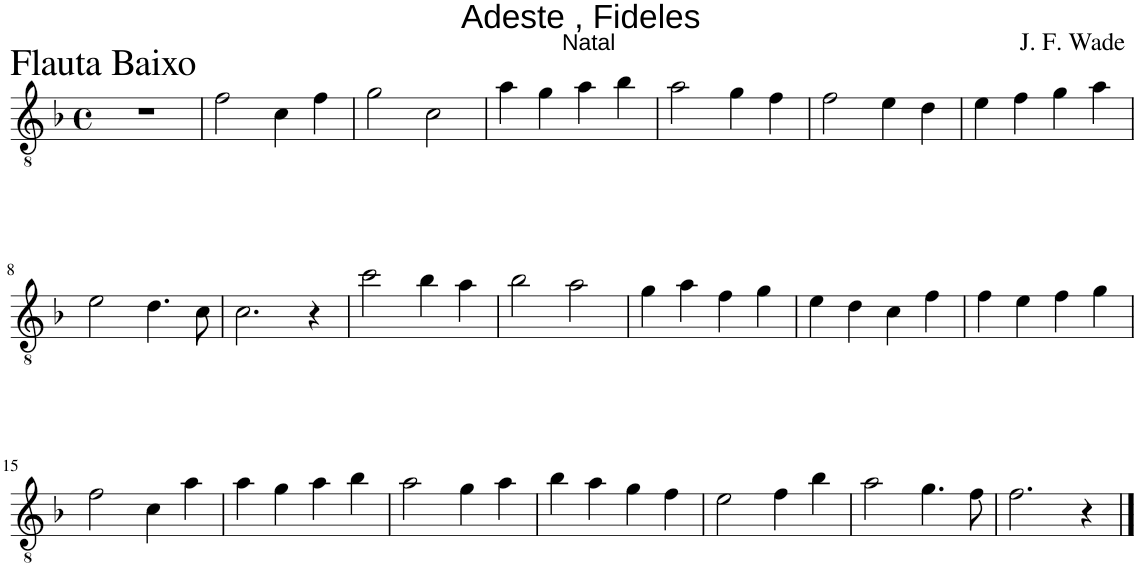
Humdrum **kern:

**kern
*part1
*staff1
*I"Flauta Baixo
*I'Fl. B.
*clefGv2
*k[b-]
*M4/4
*met(c)
=1
1r
=2
2f\
4c\
4f\
=3
2g\
2c\
=4
4a\
4g\
4a\
4b-\
=5
2a\
4g\
4f\
=6
2f\
4e\
4d\
=7
4e\
4f\
4g\
4a\
!!LO:LB:g=z
=8
2e\
4.d\
8c\
=9
2.c\
4r
=10
2cc\
4b-\
4a\
=11
2b-\
2a\
=12
4g\
4a\
4f\
4g\
=13
4e\
4d\
4c\
4f\
=14
4f\
4e\
4f\
4g\
!!LO:LB:g=z
=15
2f\
4c\
4a\
=16
4a\
4g\
4a\
4b-\
=17
2a\
4g\
4a\
=18
4b-\
4a\
4g\
4f\
=19
2e\
4f\
4b-\
=20
2a\
4.g\
8f\
=21
2.f\
4r
==
*-
